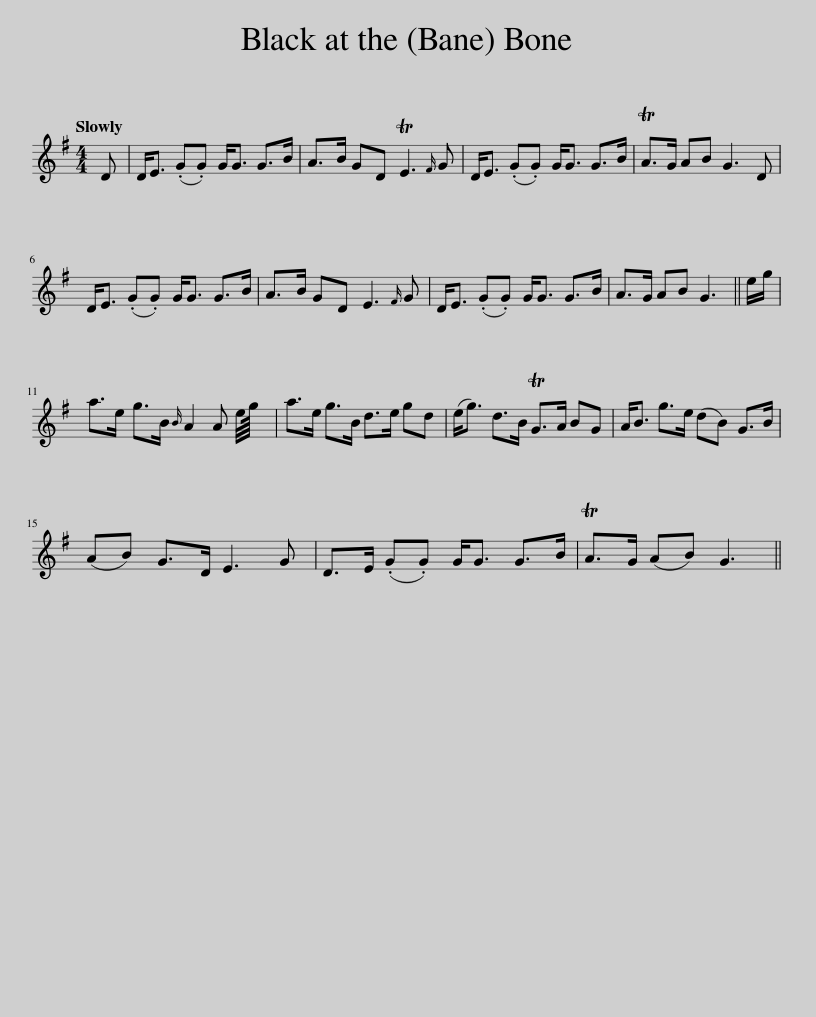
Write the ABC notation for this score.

X:1
L:1/8
Q:1/4=120
M:4/4
I:linebreak $
K:G
V:1 treble
V:1
 D | D<E (.G.G) G<G G>B | A>B GD TE3{F} G | D<E (.G.G) G<G G>B | TA>G AB G3 D |$ %5
 D<E (.G.G) G<G G>B | A>B GD E3{F} G | D<E (.G.G) G<G G>B | A>G AB G3 || e/g/ |$ %10
 a>e g>B{B} A2 A e/4g/8 x/8 | a>e g>B d>e gd | (e<g) d>B TG>A BG | A<B g>e (dB) G>B |$ (AB) G>D E3 G | %15
 D>E (.G.G) G<G G>B | TA>G (AB) G3 || %17
